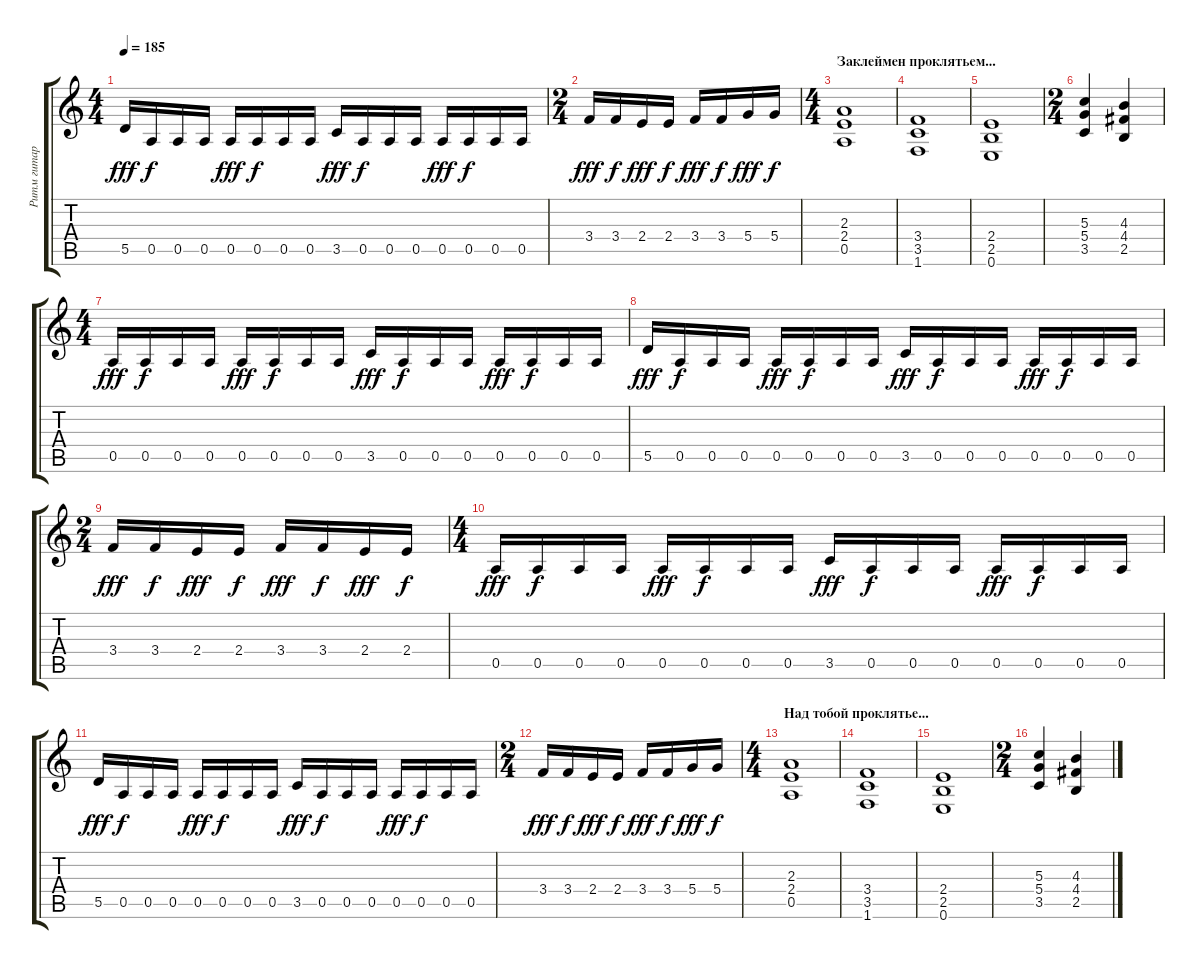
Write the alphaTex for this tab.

\track ("Ритм гитара" "Ритм гитар") {instrument distortionguitar}
\staff {score tabs}
\tuning (E4 B3 G3 D3 A2 E2) {hide}
\ts (4 4)
\tempo 185
\clef g2
\ks c
5.5.16{dy fff} 0.5.16{dy f} 0.5.16 0.5.16 0.5.16{dy fff} 0.5.16{dy f} 0.5.16 0.5.16 3.5.16{dy fff} 0.5.16{dy f} 0.5.16 0.5.16 0.5.16{dy fff} 0.5.16{dy f} 0.5.16 0.5.16 |
\ts (2 4)
3.4.16{dy fff} 3.4.16{dy f} 2.4.16{dy fff} 2.4.16{dy f} 3.4.16{dy fff} 3.4.16{dy f} 5.4.16{dy fff} 5.4.16{dy f} |
\ts (4 4)
\section ("" "Заклеймен проклятьем...")
(2.3 2.4 0.5).1 |
(3.4 3.5 1.6).1 |
(2.4 2.5 0.6).1 |
\ts (2 4)
(5.3 5.4 3.5).4 (4.3 4.4 2.5).4 |
\ts (4 4)
0.5.16{dy fff} 0.5.16{dy f} 0.5.16 0.5.16 0.5.16{dy fff} 0.5.16{dy f} 0.5.16 0.5.16 3.5.16{dy fff} 0.5.16{dy f} 0.5.16 0.5.16 0.5.16{dy fff} 0.5.16{dy f} 0.5.16 0.5.16 |
5.5.16{dy fff} 0.5.16{dy f} 0.5.16 0.5.16 0.5.16{dy fff} 0.5.16{dy f} 0.5.16 0.5.16 3.5.16{dy fff} 0.5.16{dy f} 0.5.16 0.5.16 0.5.16{dy fff} 0.5.16{dy f} 0.5.16 0.5.16 |
\ts (2 4)
3.4.16{dy fff} 3.4.16{dy f} 2.4.16{dy fff} 2.4.16{dy f} 3.4.16{dy fff} 3.4.16{dy f} 2.4.16{dy fff} 2.4.16{dy f} |
\ts (4 4)
0.5.16{dy fff} 0.5.16{dy f} 0.5.16 0.5.16 0.5.16{dy fff} 0.5.16{dy f} 0.5.16 0.5.16 3.5.16{dy fff} 0.5.16{dy f} 0.5.16 0.5.16 0.5.16{dy fff} 0.5.16{dy f} 0.5.16 0.5.16 |
5.5.16{dy fff} 0.5.16{dy f} 0.5.16 0.5.16 0.5.16{dy fff} 0.5.16{dy f} 0.5.16 0.5.16 3.5.16{dy fff} 0.5.16{dy f} 0.5.16 0.5.16 0.5.16{dy fff} 0.5.16{dy f} 0.5.16 0.5.16 |
\ts (2 4)
3.4.16{dy fff} 3.4.16{dy f} 2.4.16{dy fff} 2.4.16{dy f} 3.4.16{dy fff} 3.4.16{dy f} 5.4.16{dy fff} 5.4.16{dy f} |
\ts (4 4)
\section ("" "Над тобой проклятье...")
(2.3 2.4 0.5).1 |
(3.4 3.5 1.6).1 |
(2.4 2.5 0.6).1 |
\ts (2 4)
(5.3 5.4 3.5).4 (4.3 4.4 2.5).4
